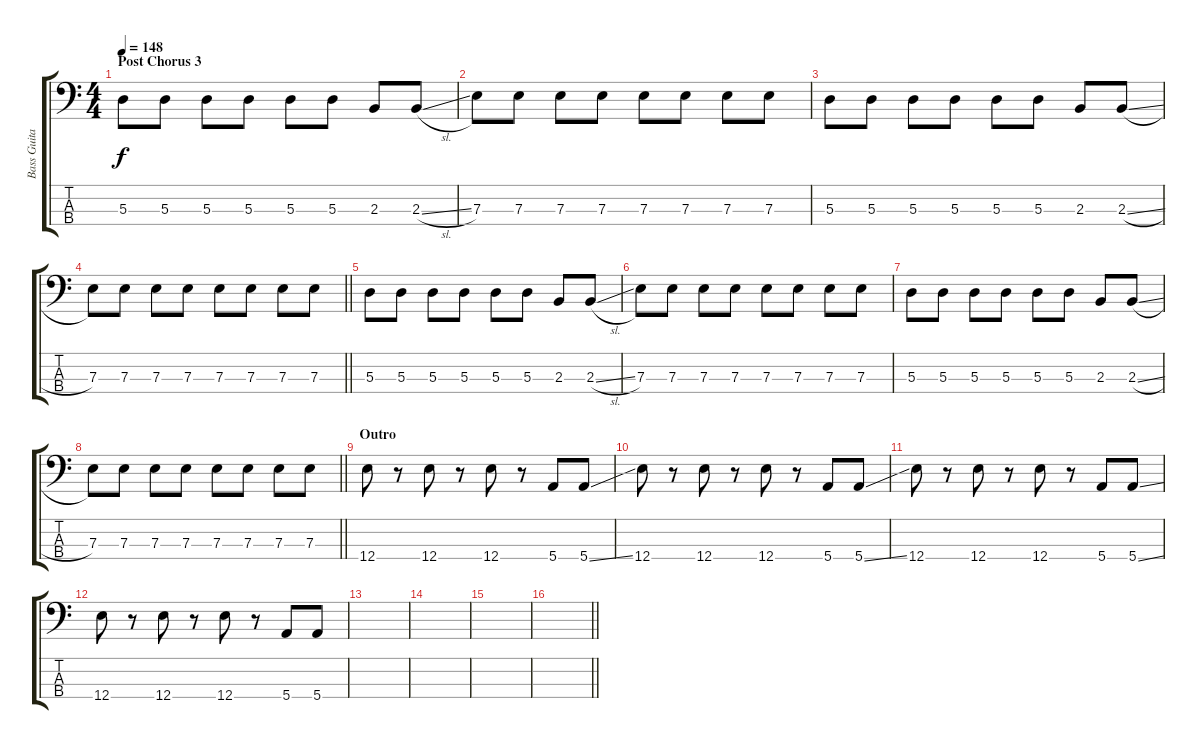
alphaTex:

\track ("Bass Guitar (Russell Leetch)" "Bass Guita") {instrument electricbassfinger}
\staff {score tabs}
\tuning (G2 D2 A1 E1) {hide}
\ts (4 4)
\section ("" "Post Chorus 3")
\tempo 148
\clef f4
\ks c
5.3.8{dy f} 5.3.8 5.3.8 5.3.8 5.3.8 5.3.8 2.3.8 2.3{sl}.8 |
7.3.8 7.3.8 7.3.8 7.3.8 7.3.8 7.3.8 7.3.8 7.3.8 |
5.3.8 5.3.8 5.3.8 5.3.8 5.3.8 5.3.8 2.3.8 2.3{sl}.8 |
\barLineRight lightlight
7.3.8 7.3.8 7.3.8 7.3.8 7.3.8 7.3.8 7.3.8 7.3.8 |
5.3.8 5.3.8 5.3.8 5.3.8 5.3.8 5.3.8 2.3.8 2.3{sl}.8 |
7.3.8 7.3.8 7.3.8 7.3.8 7.3.8 7.3.8 7.3.8 7.3.8 |
5.3.8 5.3.8 5.3.8 5.3.8 5.3.8 5.3.8 2.3.8 2.3{sl}.8 |
\barLineRight lightlight
7.3.8 7.3.8 7.3.8 7.3.8 7.3.8 7.3.8 7.3.8 7.3.8 |
\section ("" "Outro")
12.4.8 r.8 12.4.8 r.8 12.4.8 r.8 5.4.8 5.4{ss}.8 |
12.4.8 r.8 12.4.8 r.8 12.4.8 r.8 5.4.8 5.4{ss}.8 |
12.4.8 r.8 12.4.8 r.8 12.4.8 r.8 5.4.8 5.4{ss}.8 |
12.4.8 r.8 12.4.8 r.8 12.4.8 r.8 5.4.8 5.4.8 |
|
|
|
\barLineRight lightlight
